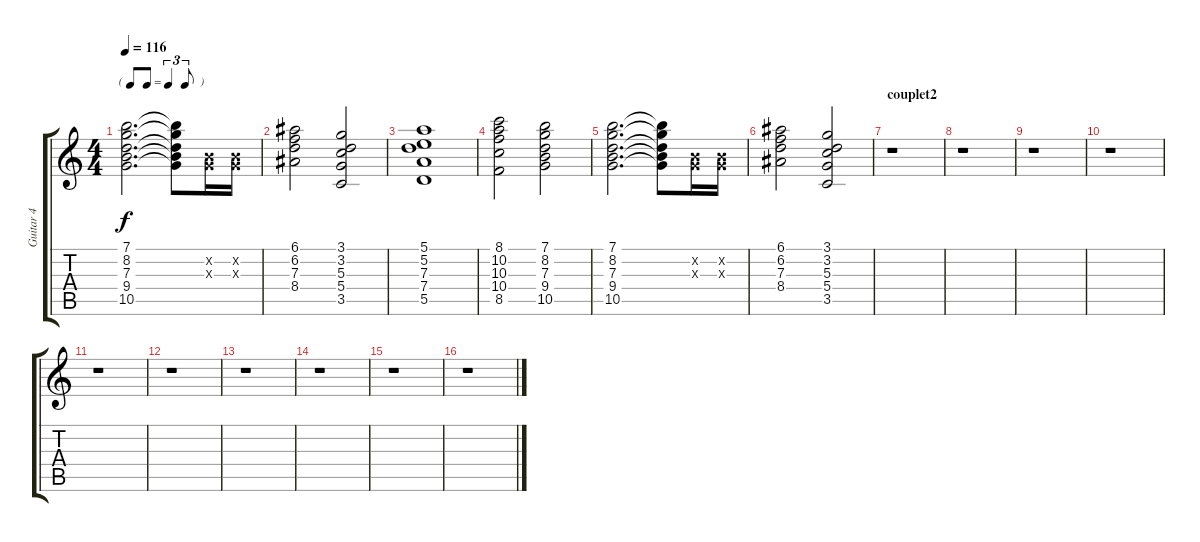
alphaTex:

\track ("Guitar 4" "Guitar 4") {instrument electricguitarclean}
\staff {score tabs}
\tuning (E4 B3 G3 D3 A2 E2) {hide}
\ts (4 4)
\tf triplet8th
\tempo 116
\clef g2
\ks c
(7.1 8.2 7.3 9.4 10.5).2{d dy f} (7.1{t} 8.2{t} 7.3{t} 9.4{t} 10.5{t}).8 (0.2{x} 0.3{x}).16 (0.2{x} 0.3{x}).16 |
(6.1 6.2 7.3 8.4).2 (3.1 3.2 5.3 5.4 3.5).2 |
(5.1 5.2 7.3 7.4 5.5).1 |
(8.1 10.2 10.3 10.4 8.5).2 (7.1 8.2 7.3 9.4 10.5).2 |
(7.1 8.2 7.3 9.4 10.5).2{d} (7.1{t} 8.2{t} 7.3{t} 9.4{t} 10.5{t}).8 (0.2{x} 0.3{x}).16 (0.2{x} 0.3{x}).16 |
(6.1 6.2 7.3 8.4).2 (3.1 3.2 5.3 5.4 3.5).2 |
\section ("" "couplet2")
r.1 |
r.1 |
r.1 |
r.1 |
r.1 |
r.1 |
r.1 |
r.1 |
r.1 |
r.1
